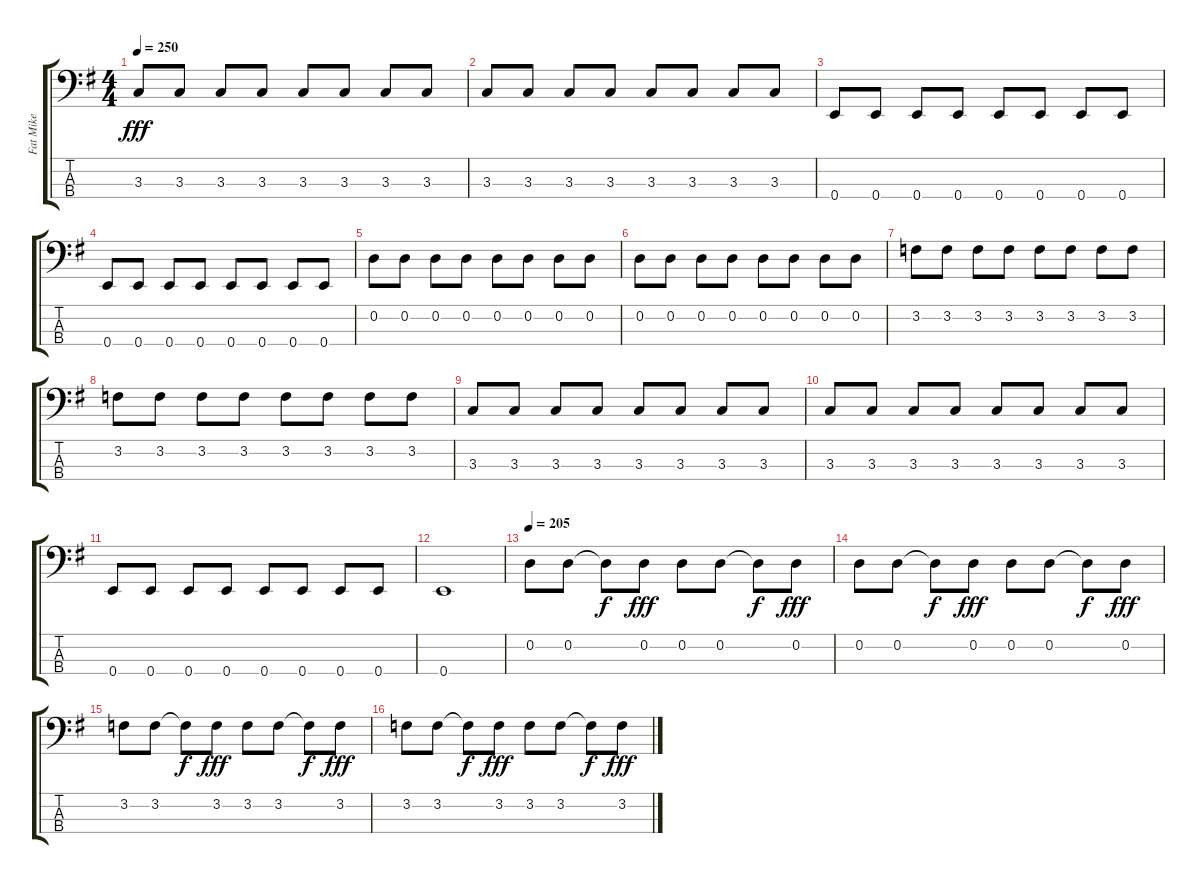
\track ("Fat Mike" "Fat Mike") {instrument electricbasspick}
\staff {score tabs}
\tuning (G2 D2 A1 E1) {hide}
\ts (4 4)
\tempo 250
\clef f4
\ks eminor
3.3.8{dy fff} 3.3.8 3.3.8 3.3.8 3.3.8 3.3.8 3.3.8 3.3.8 |
3.3.8 3.3.8 3.3.8 3.3.8 3.3.8 3.3.8 3.3.8 3.3.8 |
0.4.8 0.4.8 0.4.8 0.4.8 0.4.8 0.4.8 0.4.8 0.4.8 |
0.4.8 0.4.8 0.4.8 0.4.8 0.4.8 0.4.8 0.4.8 0.4.8 |
0.2.8 0.2.8 0.2.8 0.2.8 0.2.8 0.2.8 0.2.8 0.2.8 |
0.2.8 0.2.8 0.2.8 0.2.8 0.2.8 0.2.8 0.2.8 0.2.8 |
3.2.8 3.2.8 3.2.8 3.2.8 3.2.8 3.2.8 3.2.8 3.2.8 |
3.2.8 3.2.8 3.2.8 3.2.8 3.2.8 3.2.8 3.2.8 3.2.8 |
3.3.8 3.3.8 3.3.8 3.3.8 3.3.8 3.3.8 3.3.8 3.3.8 |
3.3.8 3.3.8 3.3.8 3.3.8 3.3.8 3.3.8 3.3.8 3.3.8 |
0.4.8 0.4.8 0.4.8 0.4.8 0.4.8 0.4.8 0.4.8 0.4.8 |
0.4.1 |
\tempo 205
0.2.8 0.2.8 0.2{t}.8{dy f} 0.2.8{dy fff} 0.2.8 0.2.8 0.2{t}.8{dy f} 0.2.8{dy fff} |
0.2.8 0.2.8 0.2{t}.8{dy f} 0.2.8{dy fff} 0.2.8 0.2.8 0.2{t}.8{dy f} 0.2.8{dy fff} |
3.2.8 3.2.8 3.2{t}.8{dy f} 3.2.8{dy fff} 3.2.8 3.2.8 3.2{t}.8{dy f} 3.2.8{dy fff} |
3.2.8 3.2.8 3.2{t}.8{dy f} 3.2.8{dy fff} 3.2.8 3.2.8 3.2{t}.8{dy f} 3.2.8{dy fff}
